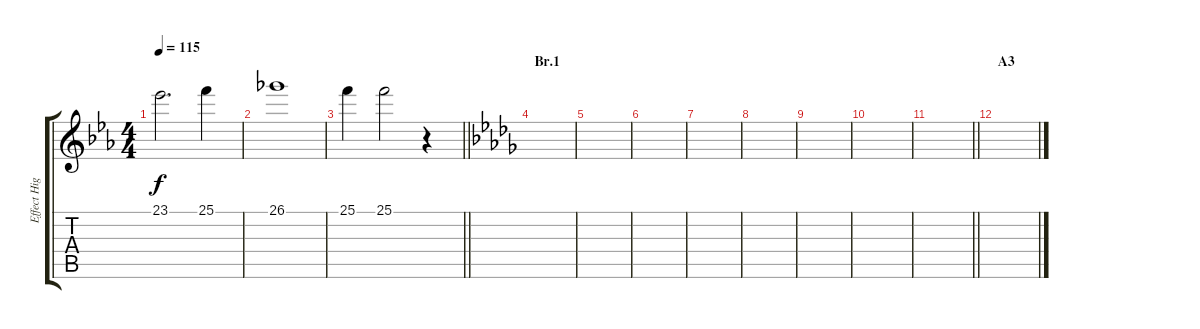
\track ("Effect High" "Effect Hig") {instrument stringensemble1}
\staff {score tabs}
\tuning (E4 B3 G3 D3 A2 E2) {hide}
\ts (4 4)
\tempo 115
\clef g2
\ks eb
23.1{t}.2{d dy f} 25.1.4 |
26.1.1 |
\barLineRight lightlight
25.1.4 25.1.2{volume 0} r.4 |
\section ("" "Br.1")
\ks db
|
|
|
|
|
|
|
\barLineRight lightlight
|
\section ("" "A3")
